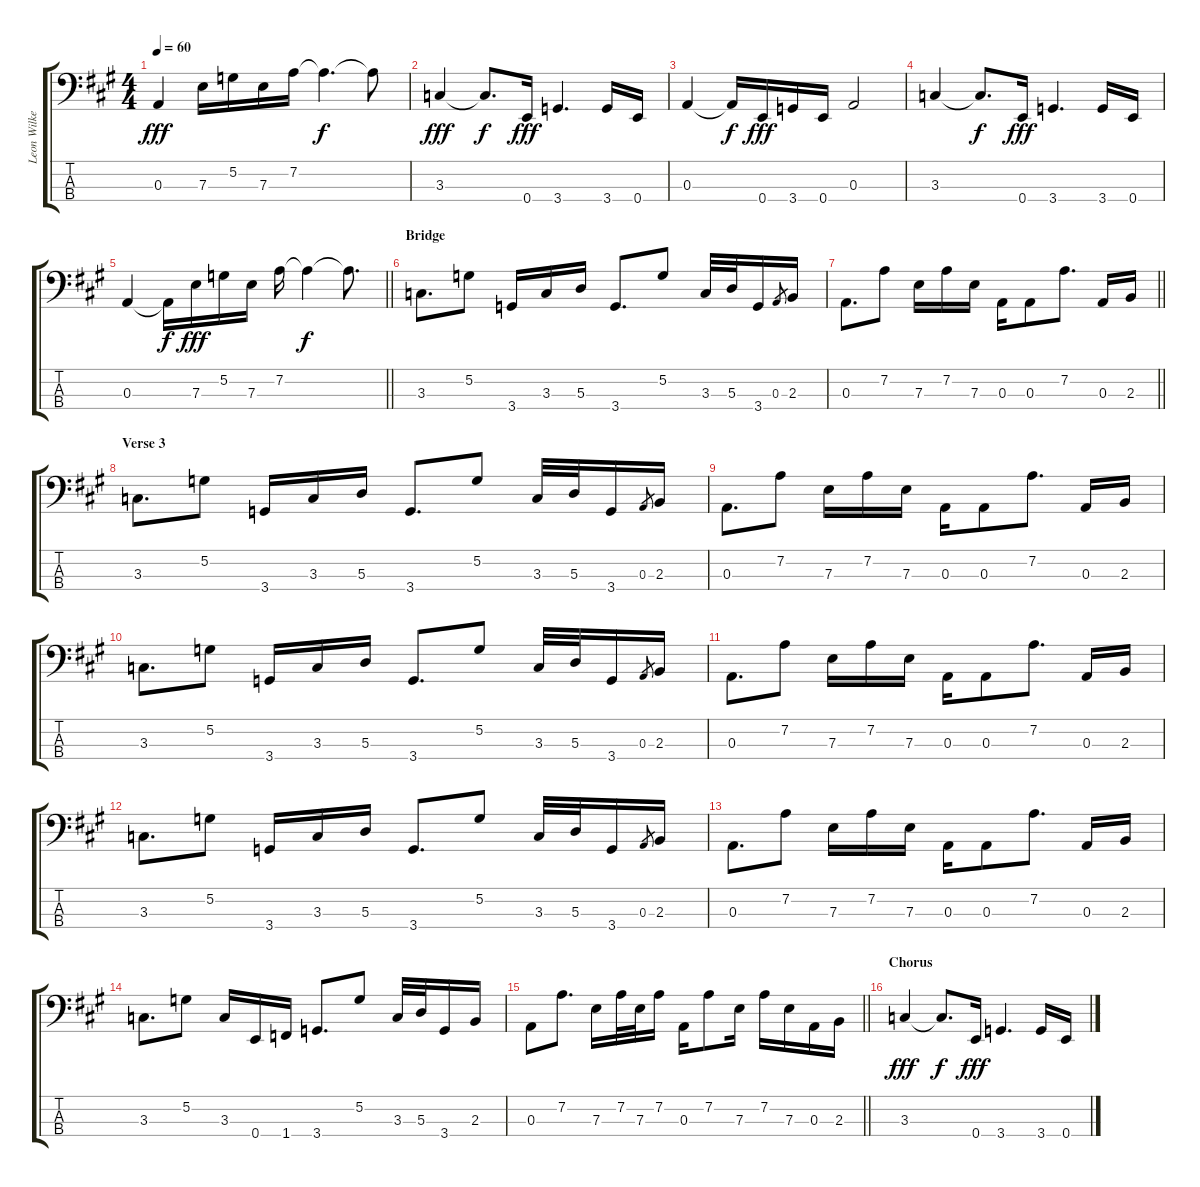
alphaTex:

\track ("Leon Wilkeson - Bass Guitar" "Leon Wilke") {instrument electricbasspick}
\staff {score tabs}
\tuning (G2 D2 A1 E1) {hide}
\ts (4 4)
\tempo 60
\clef f4
\ks f#minor
0.3.4{dy fff} 7.3.16 5.2.16 7.3.16 7.2.16 7.2{t}.4{d dy f} 7.2{t}.8 |
3.3.4{dy fff} 3.3{t}.8{d dy f} 0.4.16{dy fff} 3.4.4{d} 3.4.16 0.4.16 |
0.3.4 0.3{t}.16{dy f} 0.4.16{dy fff} 3.4.16 0.4.16 0.3.2 |
3.3.4 3.3{t}.8{d dy f} 0.4.16{dy fff} 3.4.4{d} 3.4.16 0.4.16 |
\barLineRight lightlight
0.3.4 0.3{t}.16{dy f} 7.3.16{dy fff} 5.2.16 7.3.16 7.2.16 7.2{t}.4{dy f} 7.2{t}.8{d} |
\section ("" "Bridge")
3.3.8{d} 5.2.8 3.4.16 3.3.16 5.3.16 3.4.8{d} 5.2.8 3.3.32 5.3.32 3.4.16 0.3.8{gr} 2.3.16 |
\barLineRight lightlight
0.3.8{d} 7.2.8 7.3.16 7.2.16 7.3.16 0.3.16 0.3.8 7.2.8{d} 0.3.16 2.3.16 |
\section ("" "Verse 3")
3.3.8{d} 5.2.8 3.4.16 3.3.16 5.3.16 3.4.8{d} 5.2.8 3.3.32 5.3.32 3.4.16 0.3.8{gr} 2.3.16 |
0.3.8{d} 7.2.8 7.3.16 7.2.16 7.3.16 0.3.16 0.3.8 7.2.8{d} 0.3.16 2.3.16 |
3.3.8{d} 5.2.8 3.4.16 3.3.16 5.3.16 3.4.8{d} 5.2.8 3.3.32 5.3.32 3.4.16 0.3.8{gr} 2.3.16 |
0.3.8{d} 7.2.8 7.3.16 7.2.16 7.3.16 0.3.16 0.3.8 7.2.8{d} 0.3.16 2.3.16 |
3.3.8{d} 5.2.8 3.4.16 3.3.16 5.3.16 3.4.8{d} 5.2.8 3.3.32 5.3.32 3.4.16 0.3.8{gr} 2.3.16 |
0.3.8{d} 7.2.8 7.3.16 7.2.16 7.3.16 0.3.16 0.3.8 7.2.8{d} 0.3.16 2.3.16 |
3.3.8{d} 5.2.8 3.3.16 0.4.16 1.4.16 3.4.8{d} 5.2.8 3.3.32 5.3.32 3.4.16 2.3.16 |
\barLineRight lightlight
0.3.8 7.2.8{d} 7.3.16 7.2.32 7.3.32 7.2.16 0.3.16 7.2.8 7.3.16 7.2.16 7.3.16 0.3.16 2.3.16 |
\section ("" "Chorus")
3.3.4{dy fff} 3.3{t}.8{d dy f} 0.4.16{dy fff} 3.4.4{d} 3.4.16 0.4.16
